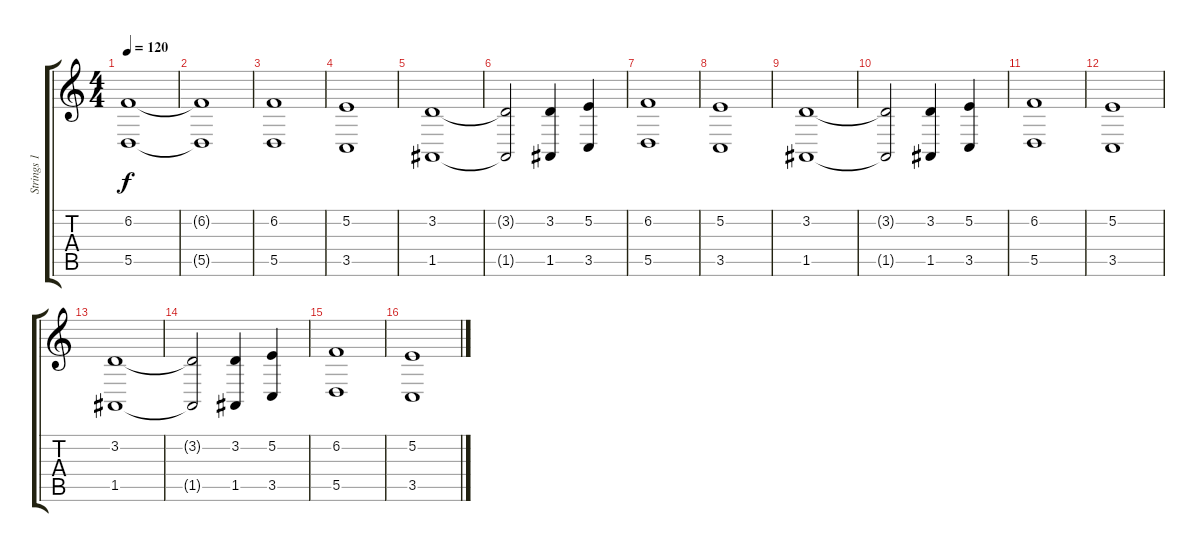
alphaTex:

\track ("Strings 1" "Strings 1") {instrument stringensemble1}
\staff {score tabs}
\tuning (D4 B3 D3 D3 A2 D2) {hide}
\ts (4 4)
\tempo 120
\clef g2
\ks c
(6.2 5.5).1{dy f volume 7} |
(6.2{t} 5.5{t}).1{volume 7} |
(6.2 5.5).1 |
(5.2 3.5).1 |
(3.2 1.5).1 |
(3.2{t} 1.5{t}).2 (3.2 1.5).4 (5.2 3.5).4 |
(6.2 5.5).1{volume 10} |
(5.2 3.5).1 |
(3.2 1.5).1 |
(3.2{t} 1.5{t}).2 (3.2 1.5).4 (5.2 3.5).4 |
(6.2 5.5).1{balance 16} |
(5.2 3.5).1 |
(3.2 1.5).1 |
(3.2{t} 1.5{t}).2 (3.2 1.5).4 (5.2 3.5).4 |
(6.2 5.5).1 |
(5.2 3.5).1
